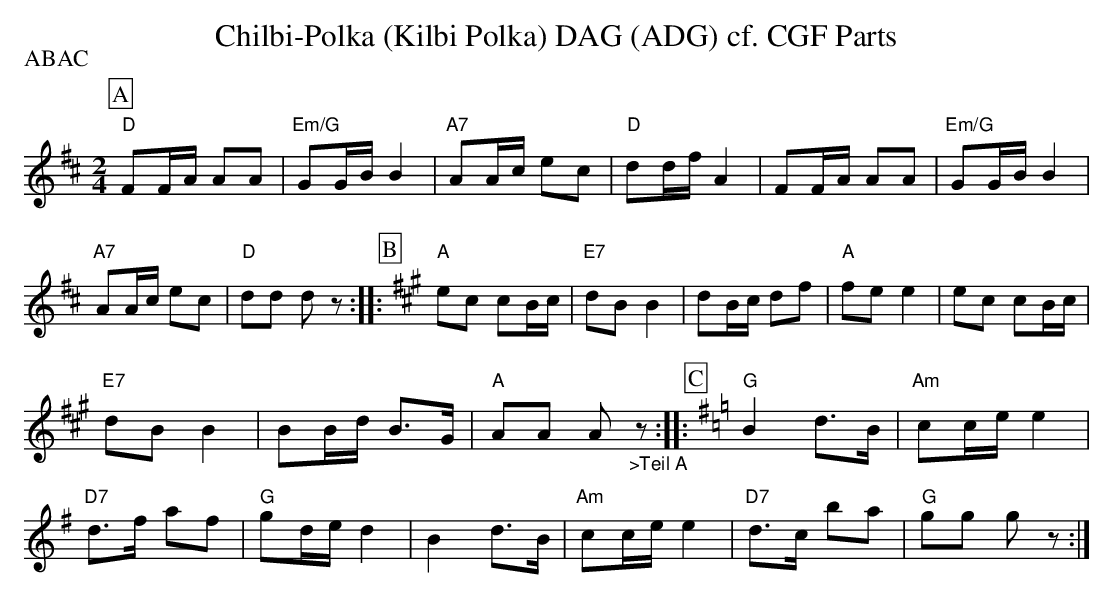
X:1
T:Chilbi-Polka (Kilbi Polka) DAG (ADG) cf. CGF Parts
P:ABAC
M:2/4
L:1/16
K:Dmaj%%MIDI gchordon
[P:A] "D"F2FA A2A2 | "Em/G"G2GB B4 | "A7"A2Ac e2c2 | "D"d2df A4 | F2FA A2A2 | "Em/G"G2GB B4 |
"A7"A2Ac e2c2 | "D"d2d2 d2z2 :: [P:B] [K:Amaj] "A"e2c2 c2Bc | "E7"d2B2B4 | d2Bc d2f2 | "A"f2e2e4 | e2c2 c2Bc |
"E7"d2B2B4 | B2Bd B3G | "A"A2A2 A2"_>Teil A"z2 :: [P:C] [K:Gmaj] "G"B4 d3B | "Am"c2cee4 |
"D7"d3f a2f2 | "G"g2ded4 | B4d3B | "Am"c2cee4 | "D7"d3c b2a2 | "G"g2g2 g2z2 :|
